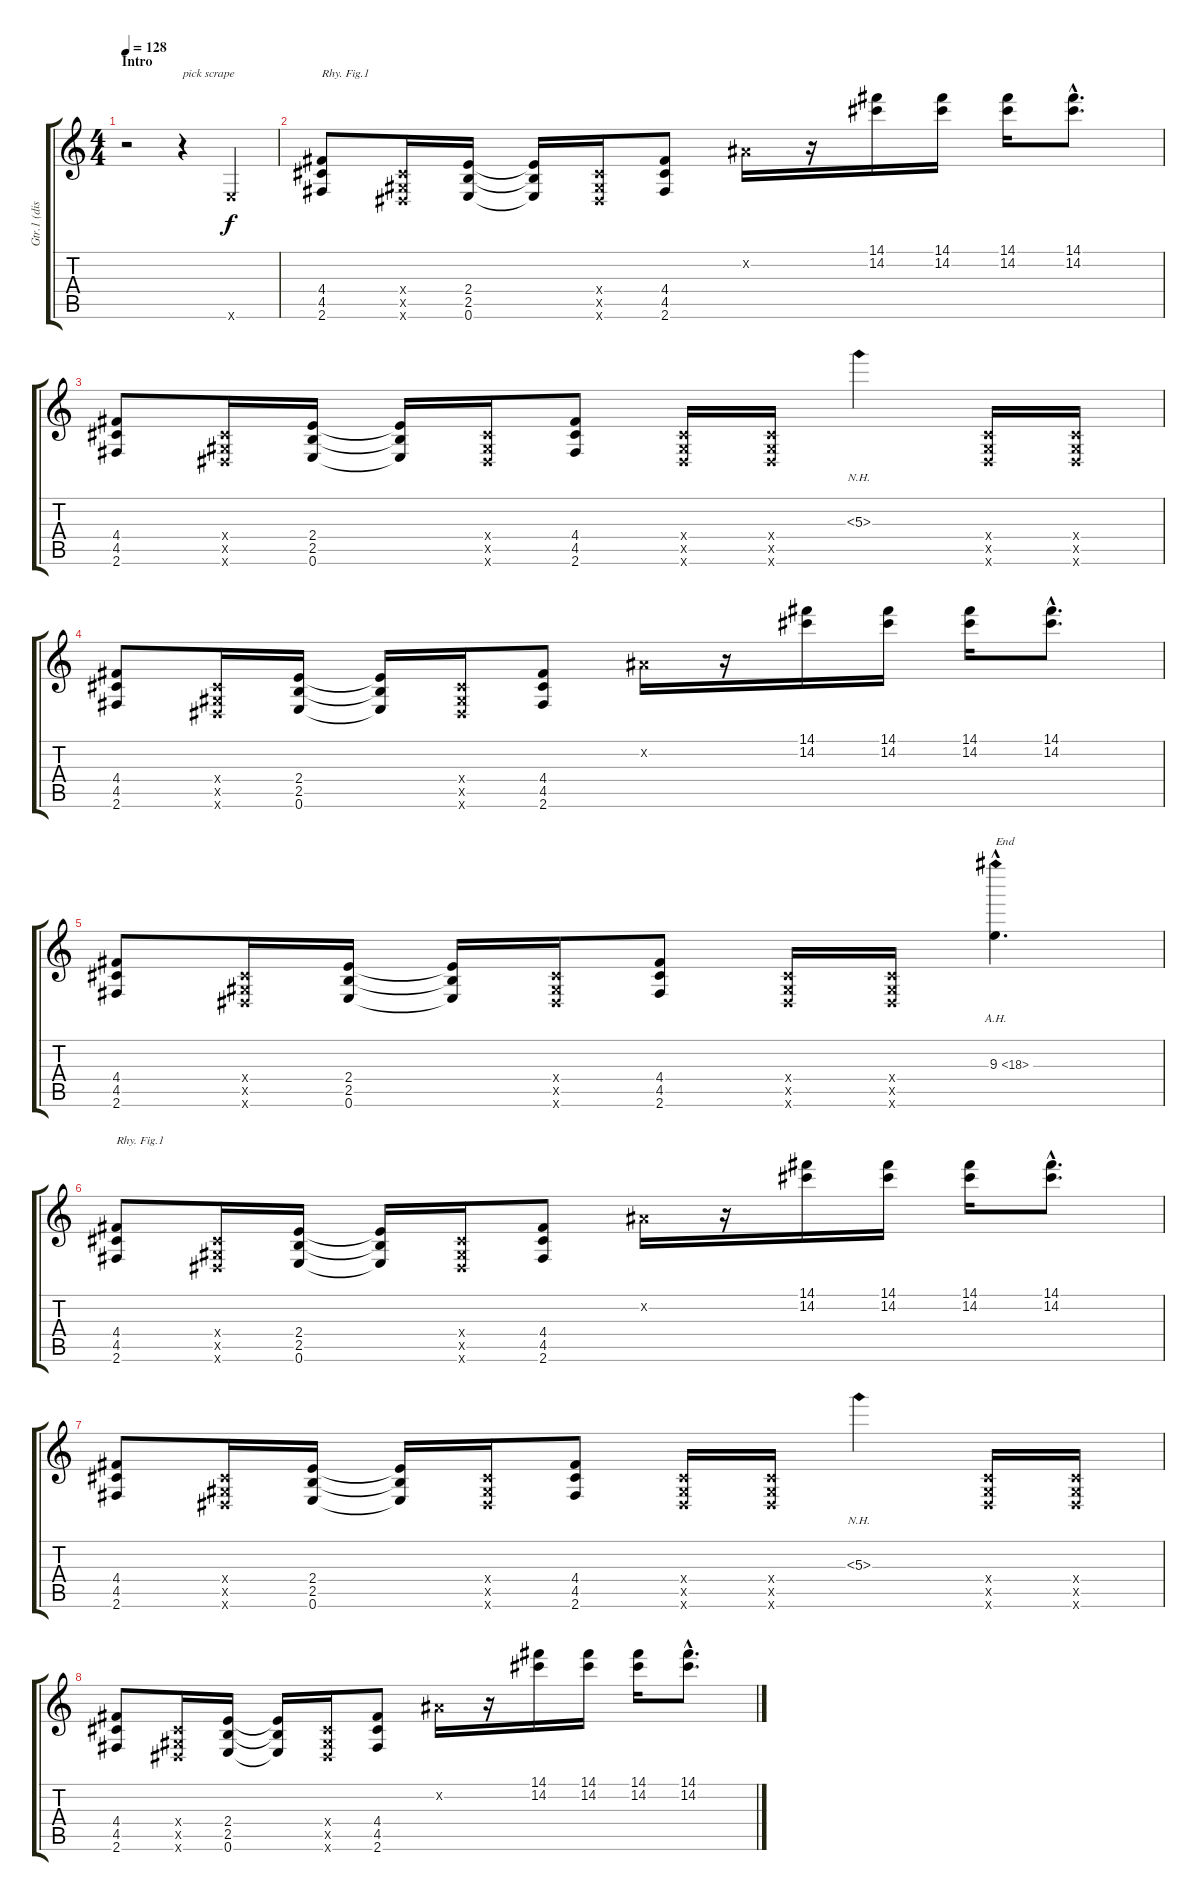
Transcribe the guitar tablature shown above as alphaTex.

\track ("Gtr.1 (dist.)" "Gtr.1 (dis") {instrument distortionguitar}
\staff {score tabs}
\tuning (E4 B3 G3 D3 A2 E2) {hide}
\ts (4 4)
\section ("" "Intro")
\tempo 128
\clef g2
\ks c
r.2{dy f instrument distortionguitar} r.4{txt "pick scrape"} 0.6{x}.4 |
(4.4 4.5 2.6).8{txt "Rhy. Fig.1"} (-1.4{x} -1.5{x} -1.6{x}).16 (2.4 2.5 0.6).16 (2.4{t} 2.5{t} 0.6{t}).16 (-1.4{x} -1.5{x} -1.6{x}).16 (4.4 4.5 2.6).8 -1.2{x}.16 r.16 (14.1 14.2).16 (14.1 14.2).16 (14.1 14.2).16 (14.1{hac} 14.2{hac}).8{d} |
(4.4 4.5 2.6).8 (-1.4{x} -1.5{x} -1.6{x}).16 (2.4 2.5 0.6).16 (2.4{t} 2.5{t} 0.6{t}).16 (-1.4{x} -1.5{x} -1.6{x}).16 (4.4 4.5 2.6).8 (-1.4{x} -1.5{x} -1.6{x}).16 (-1.4{x} -1.5{x} -1.6{x}).16 5.3{nh}.4 (-1.4{x} -1.5{x} -1.6{x}).16 (-1.4{x} -1.5{x} -1.6{x}).16 |
(4.4 4.5 2.6).8 (-1.4{x} -1.5{x} -1.6{x}).16 (2.4 2.5 0.6).16 (2.4{t} 2.5{t} 0.6{t}).16 (-1.4{x} -1.5{x} -1.6{x}).16 (4.4 4.5 2.6).8 -1.2{x}.16 r.16 (14.1 14.2).16 (14.1 14.2).16 (14.1 14.2).16 (14.1{hac} 14.2{hac}).8{d} |
(4.4 4.5 2.6).8 (-1.4{x} -1.5{x} -1.6{x}).16 (2.4 2.5 0.6).16 (2.4{t} 2.5{t} 0.6{t}).16 (-1.4{x} -1.5{x} -1.6{x}).16 (4.4 4.5 2.6).8 (-1.4{x} -1.5{x} -1.6{x}).16 (-1.4{x} -1.5{x} -1.6{x}).16 9.3{ah 9 hac}.4{d txt "End"} |
(4.4 4.5 2.6).8{txt "Rhy. Fig.1"} (-1.4{x} -1.5{x} -1.6{x}).16 (2.4 2.5 0.6).16 (2.4{t} 2.5{t} 0.6{t}).16 (-1.4{x} -1.5{x} -1.6{x}).16 (4.4 4.5 2.6).8 -1.2{x}.16 r.16 (14.1 14.2).16 (14.1 14.2).16 (14.1 14.2).16 (14.1{hac} 14.2{hac}).8{d} |
(4.4 4.5 2.6).8 (-1.4{x} -1.5{x} -1.6{x}).16 (2.4 2.5 0.6).16 (2.4{t} 2.5{t} 0.6{t}).16 (-1.4{x} -1.5{x} -1.6{x}).16 (4.4 4.5 2.6).8 (-1.4{x} -1.5{x} -1.6{x}).16 (-1.4{x} -1.5{x} -1.6{x}).16 5.3{nh}.4 (-1.4{x} -1.5{x} -1.6{x}).16 (-1.4{x} -1.5{x} -1.6{x}).16 |
(4.4 4.5 2.6).8 (-1.4{x} -1.5{x} -1.6{x}).16 (2.4 2.5 0.6).16 (2.4{t} 2.5{t} 0.6{t}).16 (-1.4{x} -1.5{x} -1.6{x}).16 (4.4 4.5 2.6).8 -1.2{x}.16 r.16 (14.1 14.2).16 (14.1 14.2).16 (14.1 14.2).16 (14.1{hac} 14.2{hac}).8{d}
